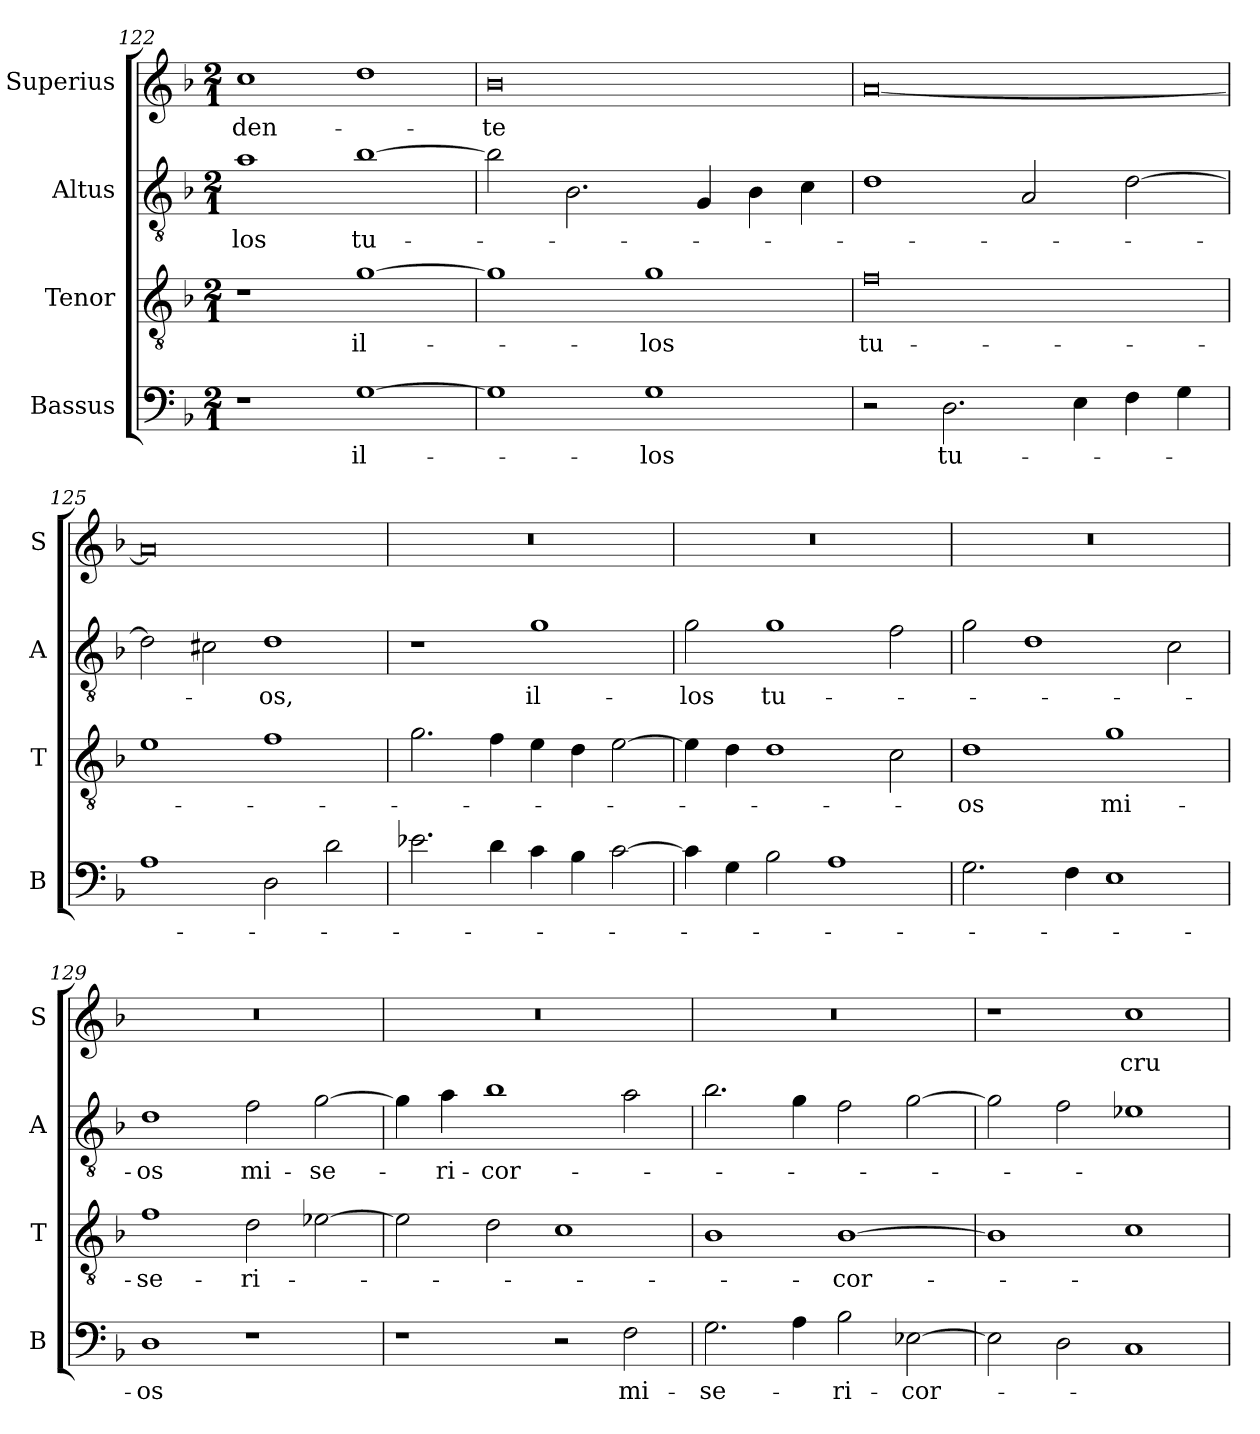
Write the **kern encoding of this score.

**kern	**text	**kern	**text	**kern	**text	**kern	**text
*part4	*part4	*part3	*part3	*part2	*part2	*part1	*part1
*staff4	*staff4	*staff3	*staff3	*staff2	*staff2	*staff1	*staff1
*I"Bassus	*	*I"Tenor	*	*I"Altus	*	*I"Superius	*
*I'B	*	*I'T	*	*I'A	*	*I'S	*
*clefF4	*	*clefGv2	*	*clefGv2	*	*clefG2	*
*k[b-]	*	*k[b-]	*	*k[b-]	*	*k[b-]	*
*F:	*	*F:	*	*F:	*	*F:	*
*M2/1	*	*M2/1	*	*M2/1	*	*M2/1	*
=122	=122	=122	=122	=122	=122	=122	=122
1r	.	1r	.	1a	-los	1cc	-den-
[1G	il-	[1g	il-	[1b-	tu-	1dd	.
=123	=123	=123	=123	=123	=123	=123	=123
1G]	.	1g]	.	2b-]	.	0b-	-te
.	.	.	.	2.B-	.	.	.
1G	-los	1g	-los	.	.	.	.
.	.	.	.	4G	.	.	.
.	.	.	.	4B-	.	.	.
.	.	.	.	4c	.	.	.
=124	=124	=124	=124	=124	=124	=124	=124
2r	.	0f	tu-	1d	.	[0a	.
2.D	tu-	.	.	.	.	.	.
.	.	.	.	2A	.	.	.
4E	.	.	.	.	.	.	.
4F	.	.	.	[2d	.	.	.
4G	.	.	.	.	.	.	.
=125	=125	=125	=125	=125	=125	=125	=125
1A	.	1e	.	2d]	.	0a]	.
.	.	.	.	2c#X	.	.	.
2D	.	1f	.	1d	-os,	.	.
2d	.	.	.	.	.	.	.
=126	=126	=126	=126	=126	=126	=126	=126
2.e-X	.	2.g	.	1r	.	0r	.
4d	.	4f	.	.	.	.	.
4c	.	4e	.	1g	il-	.	.
4B-	.	4d	.	.	.	.	.
[2c	.	[2e	.	.	.	.	.
=127	=127	=127	=127	=127	=127	=127	=127
4c]	.	4e]	.	2g	-los	0r	.
4G	.	4d	.	.	.	.	.
2B-	.	1d	.	1g	tu-	.	.
1A	.	.	.	.	.	.	.
.	.	2c	.	2f	.	.	.
=128	=128	=128	=128	=128	=128	=128	=128
2.G	.	1d	-os	2g	.	0r	.
.	.	.	.	1d	.	.	.
4F	.	.	.	.	.	.	.
1E	.	1g	mi-	.	.	.	.
.	.	.	.	2c	.	.	.
=129	=129	=129	=129	=129	=129	=129	=129
1D	-os	1f	-se-	1d	-os	0r	.
1r	.	2d	-ri-	2f	mi-	.	.
.	.	[2e-X	.	[2g	-se-	.	.
=130	=130	=130	=130	=130	=130	=130	=130
1r	.	2e-]	.	4g]	.	0r	.
.	.	.	.	4a	-ri-	.	.
.	.	2d	.	1b-	-cor-	.	.
2r	.	1c	.	.	.	.	.
2F	mi-	.	.	2a	.	.	.
=131	=131	=131	=131	=131	=131	=131	=131
2.G	-se-	1B-	.	2.b-	.	0r	.
4A	.	.	.	4g	.	.	.
2B-	-ri-	[1B-	-cor-	2f	.	.	.
[2E-X	-cor-	.	.	[2g	.	.	.
=132	=132	=132	=132	=132	=132	=132	=132
2E-]	.	1B-]	.	2g]	.	1r	.
2D	.	.	.	2f	.	.	.
1C	.	1c	.	1e-X	.	1cc	cru-
=	=	=	=	=	=	=	=
*-	*-	*-	*-	*-	*-	*-	*-
